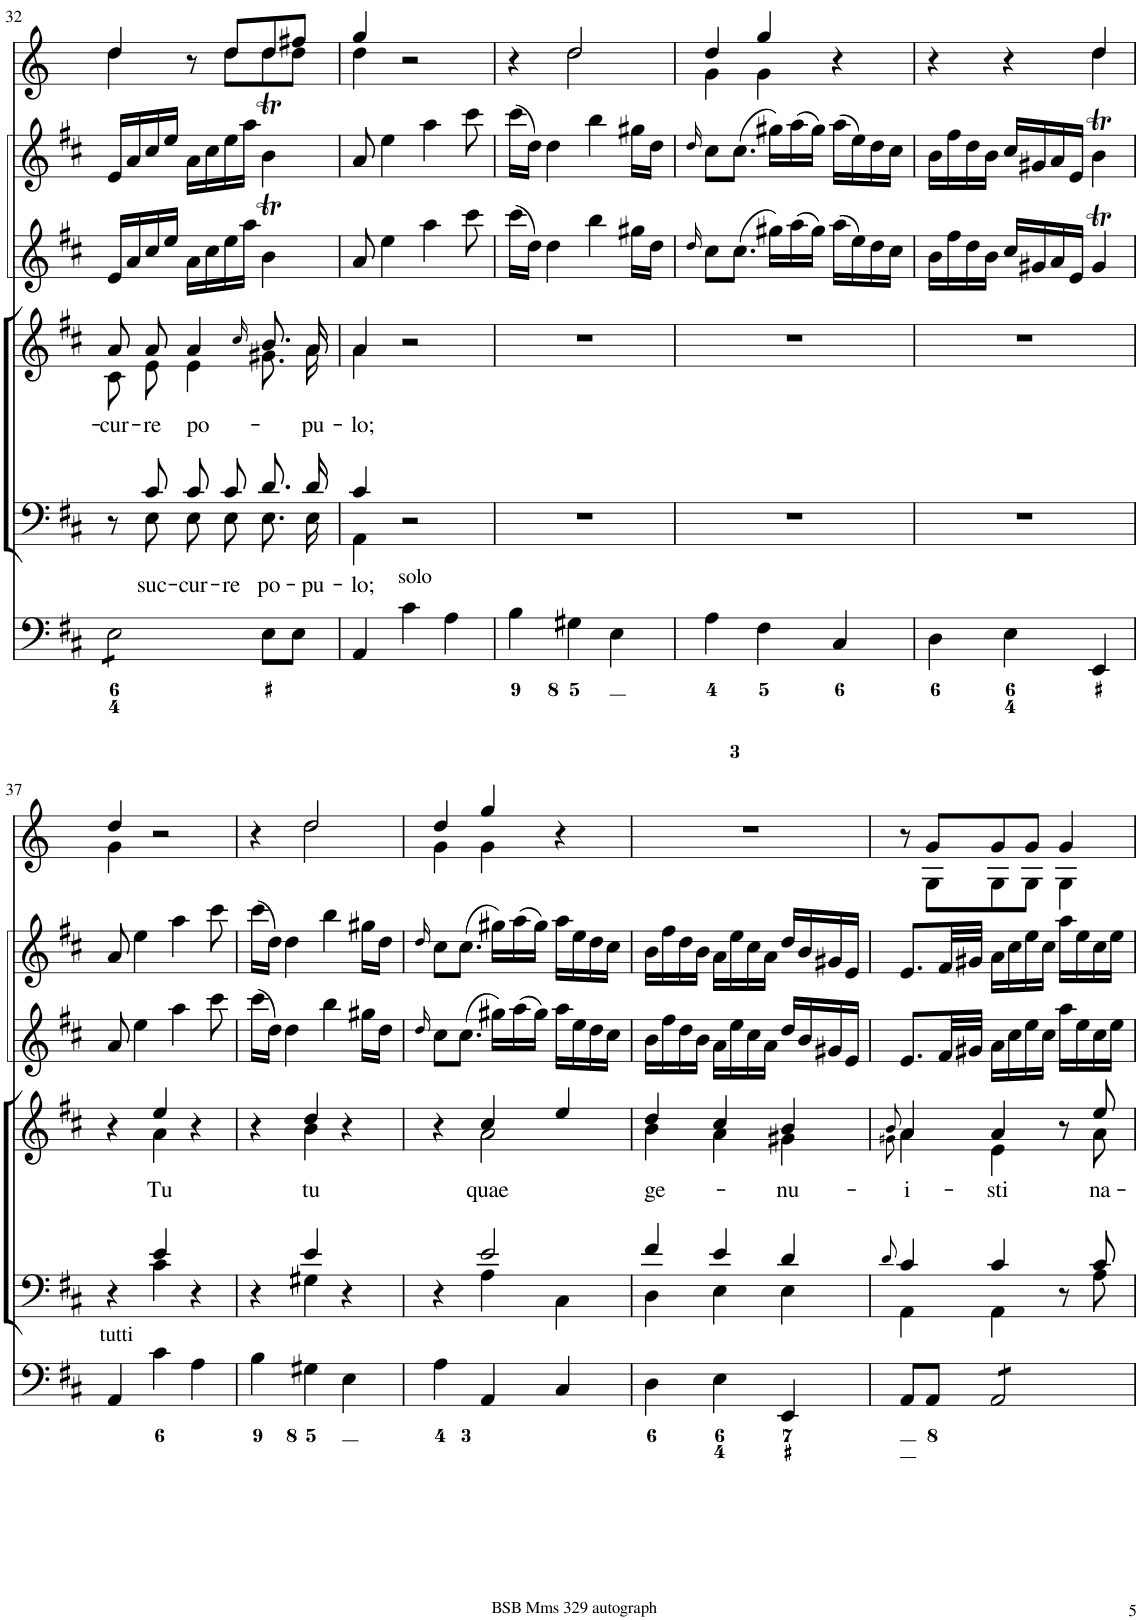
**kern	**kern	**text	**kern	**text	**kern	**kern	**kern
*part6	*part5	*part5	*part4	*part4	*part3	*part2	*part1
*staff6	*staff5	*staff5	*staff4	*staff4	*staff3	*staff2	*staff1
*I"Organ	*I"Voice	*	*I"Voice	*	*I"Violin	*I"Violini	*I"Clarini in D
*	*	*	*	*	*I'Vln	*I'Vln	*
!!LO:PB:g=z
*clefF4	*clefF4	*	*clefG2	*	*clefG2	*clefG2	*clefG2
*	*	*	*	*	*	*	*Trd-1c-2
*k[f#c#]	*k[f#c#]	*	*k[f#c#]	*	*k[f#c#]	*k[f#c#]	*k[]
*M3/4	*M3/4	*	*M3/4	*	*M3/4	*M3/4	*M3/4
=32	=32	=32	=32	=32	=32	=32	=32
*	*^	*	*	*	*	*	*
!	!	!	!	!	!LO:LY:b	!	!	!
*	*	*	*	*^	*	*	*	*^
*tremolo	*	*	*	*	*	*	*	*	*	*
8E\L	8r	8ryy	.	8a/L	8c#\L	-cur-	16e/LL	16e/LL	4dd/	4dd\
.	.	.	.	.	.	.	16a/	16a/	.	.
!	!	!	!LO:LY:b	!	!	!LO:LY:b	!	!	!	!
8E\	8c#/	8E\	suc-	8a/J	8e\J	-re	16cc#/	16cc#/	.	.
.	.	.	.	.	.	.	16ee/JJ	16ee/JJ	.	.
!	!	!	!LO:LY:b	!	!	!LO:LY:b	!	!	!	!
8E\	8c#/L	8E\L	-cur-	4a/	4e\	po-	16a\LL	16a\LL	8r	8ryy
.	.	.	.	.	.	.	16cc#\	16cc#\	.	.
!	!	!	!LO:LY:b	!	!	!	!	!	!	!
8E\J	8c#/J	8E\J	-re	.	.	.	16ee\	16ee\	8dd/L	8dd\L
*Xtremolo	*	*	*	*	*	*	*	*	*	*
.	.	.	.	.	.	.	16aa\JJ	16aa\JJ	.	.
.	.	.	.	16qcc#/	.	.	.	.	.	.
!	!	!	!LO:LY:b	!	!	!	!	!	!	!
8E\L	8.d/L	8.E\L	po-	8.b/L	8.g#X\L	.	4bT\	4bT\	8dd/	8dd\
8E\J	.	.	.	.	.	.	.	.	8ff#X/J	8dd\J
!	!	!	!LO:LY:b	!	!	!LO:LY:b	!	!	!	!
.	16d/Jk	16E\Jk	-pu-	16a/Jk	16a\Jk	-pu-	.	.	.	.
=33	=33	=33	=33	=33	=33	=33	=33	=33	=33	=33
!	!	!	!LO:LY:b	!	!	!LO:LY:b	!	!	!	!
4AA/	4c#/	4AA\	-lo;	4a/	4a\	-lo;	8a/	8a/	4gg/	4dd\
.	.	.	.	.	.	.	4ee\	4ee\	.	.
!LO:TX:a:t=solo	!	!	!	!	!	!	!	!	!	!
4c#\	2r	2ryy	.	2r	2ryy	.	.	.	2r	2ryy
.	.	.	.	.	.	.	4aa\	4aa\	.	.
4A\	.	.	.	.	.	.	.	.	.	.
.	.	.	.	.	.	.	8ccc#\	8ccc#\	.	.
*	*v	*v	*	*	*	*	*	*	*	*
*	*	*	*v	*v	*	*	*	*	*
=34	=34	=34	=34	=34	=34	=34	=34	=34
4B\	2.r	.	2.r	.	(16ccc#\LL	(16ccc#\LL	4r	4ryy
.	.	.	.	.	16dd\JJ)	16dd\JJ)	.	.
.	.	.	.	.	4dd\	4dd\	.	.
4G#X\	.	.	.	.	.	.	2dd/	2dd\
.	.	.	.	.	4bb\	4bb\	.	.
4E\	.	.	.	.	.	.	.	.
.	.	.	.	.	16gg#X\LL	16gg#X\LL	.	.
.	.	.	.	.	16dd\JJ	16dd\JJ	.	.
=35	=35	=35	=35	=35	=35	=35	=35	=35
.	.	.	.	.	16qdd/	16qdd/	.	.
4A\	2.r	.	2.r	.	8cc#\L	8cc#\L	4dd/	4g\
.	.	.	.	.	(8.cc#\J	(8.cc#\J	.	.
4F#\	.	.	.	.	.	.	4gg/	4g\
.	.	.	.	.	16gg#X\LL)	16gg#X\LL)	.	.
.	.	.	.	.	(16aa\	(16aa\	.	.
.	.	.	.	.	16gg#\JJ)	16gg#\JJ)	.	.
4C#/	.	.	.	.	(16aa\LL	(16aa\LL	4r	4ryy
.	.	.	.	.	16ee\)	16ee\)	.	.
.	.	.	.	.	16dd\	16dd\	.	.
.	.	.	.	.	16cc#\JJ	16cc#\JJ	.	.
=36	=36	=36	=36	=36	=36	=36	=36	=36
4D\	2.r	.	2.r	.	16b\LL	16b\LL	4r	2ryy
.	.	.	.	.	16ff#\	16ff#\	.	.
.	.	.	.	.	16dd\	16dd\	.	.
.	.	.	.	.	16b\JJ	16b\JJ	.	.
4E\	.	.	.	.	16cc#/LL	16cc#/LL	4r	.
.	.	.	.	.	16g#X/	16g#X/	.	.
.	.	.	.	.	16a/	16a/	.	.
.	.	.	.	.	16e/JJ	16e/JJ	.	.
4EE/	.	.	.	.	4g#t/	4bT\	4dd/	4dd\
!!LO:LB:g=z	!!
=37	=37	=37	=37	=37	=37	=37	=37	=37
*	*^	*	*^	*	*	*	*	*
!LO:TX:a:t=tutti	!	!	!	!	!	!	!	!	!	!
4AA/	4r	4ryy	.	4r	4ryy	.	8a/	8a/	4dd/	4g\
.	.	.	.	.	.	.	4ee\	4ee\	.	.
!	!	!	!	!	!	!LO:LY:b	!	!	!	!
4c#\	4e/	4c#\	.	4ee/	4a\	Tu	.	.	2r	2ryy
.	.	.	.	.	.	.	4aa\	4aa\	.	.
4A\	4r	4ryy	.	4r	4ryy	.	.	.	.	.
.	.	.	.	.	.	.	8ccc#\	8ccc#\	.	.
=38	=38	=38	=38	=38	=38	=38	=38	=38	=38	=38
4B\	4r	4ryy	.	4r	4ryy	.	(16ccc#\LL	(16ccc#\LL	4r	4ryy
.	.	.	.	.	.	.	16dd\JJ)	16dd\JJ)	.	.
.	.	.	.	.	.	.	4dd\	4dd\	.	.
!	!	!	!	!	!	!LO:LY:b	!	!	!	!
4G#X\	4e/	4G#X\	.	4dd/	4b\	tu	.	.	2dd/	2dd\
.	.	.	.	.	.	.	4bb\	4bb\	.	.
4E\	4r	4ryy	.	4r	4ryy	.	.	.	.	.
.	.	.	.	.	.	.	16gg#X\LL	16gg#X\LL	.	.
.	.	.	.	.	.	.	16dd\JJ	16dd\JJ	.	.
=39	=39	=39	=39	=39	=39	=39	=39	=39	=39	=39
.	.	.	.	.	.	.	16qdd/	16qdd/	.	.
4A\	4r	4ryy	.	4r	4ryy	.	8cc#\L	8cc#\L	4dd/	4g\
.	.	.	.	.	.	.	(8.cc#\J	(8.cc#\J	.	.
!	!	!	!	!	!	!LO:LY:b	!	!	!	!
4AA/	2e/	4A\	.	4cc#/	2a\	quae	.	.	4gg/	4g\
.	.	.	.	.	.	.	16gg#X\LL)	16gg#X\LL)	.	.
.	.	.	.	.	.	.	(16aa\	(16aa\	.	.
.	.	.	.	.	.	.	16gg#\JJ)	16gg#\JJ)	.	.
4C#/	.	4C#\	.	4ee/	.	.	16aa\LL	16aa\LL	4r	4ryy
.	.	.	.	.	.	.	16ee\	16ee\	.	.
.	.	.	.	.	.	.	16dd\	16dd\	.	.
.	.	.	.	.	.	.	16cc#\JJ	16cc#\JJ	.	.
*	*	*	*	*	*	*	*	*	*v	*v
=40	=40	=40	=40	=40	=40	=40	=40	=40	=40
!	!	!	!	!	!	!LO:LY:b	!	!	!
4D\	4f#/	4D\	.	4dd/	4b\	ge-	16b\LL	16b\LL	2.r
.	.	.	.	.	.	.	16ff#\	16ff#\	.
.	.	.	.	.	.	.	16dd\	16dd\	.
.	.	.	.	.	.	.	16b\JJ	16b\JJ	.
4E\	4e/	4E\	.	4cc#/	4a\	.	16a\LL	16a\LL	.
.	.	.	.	.	.	.	16ee\	16ee\	.
.	.	.	.	.	.	.	16cc#\	16cc#\	.
.	.	.	.	.	.	.	16a\JJ	16a\JJ	.
!	!	!	!	!	!	!LO:LY:b	!	!	!
4EE/	4d/	4E\	.	4b/	4g#X\	nu-	16dd/LL	16dd/LL	.
.	.	.	.	.	.	.	16b/	16b/	.
.	.	.	.	.	.	.	16g#X/	16g#X/	.
.	.	.	.	.	.	.	16e/JJ	16e/JJ	.
=41	=41	=41	=41	=41	=41	=41	=41	=41	=41
.	8qd/	.	.	8qb/	8qg#X\	.	.	.	.
!	!	!	!	!	!	!LO:LY:b	!	!	!
*	*	*	*	*	*	*	*	*	*^
8AA/L	4c#/	4AA\	.	4a/	4a\	-i-	8.e/L	8.e/L	8r	8ryy
8AA/J	.	.	.	.	.	.	.	.	8g/L	8G\L
.	.	.	.	.	.	.	32f#/LL	32f#/LL	.	.
.	.	.	.	.	.	.	32g#X/JJJ	32g#X/JJJ	.	.
!	!	!	!	!	!	!LO:LY:b	!	!	!	!
*tremolo	*	*	*	*	*	*	*	*	*	*
8AA/L	4c#/	4AA\	.	4a/	4e\	-sti	16a\LL	16a\LL	8g/	8G\
.	.	.	.	.	.	.	16cc#\	16cc#\	.	.
8AA/	.	.	.	.	.	.	16ee\	16ee\	8g/J	8G\J
.	.	.	.	.	.	.	16cc#\JJ	16cc#\JJ	.	.
8AA/	8r	8ryy	.	8r	8ryy	.	16aa\LL	16aa\LL	4g/	4G\
.	.	.	.	.	.	.	16ee\	16ee\	.	.
!	!	!	!	!	!	!LO:LY:b	!	!	!	!
8AA/J	8c#/	8A\	.	8ee/	8a\	na-	16cc#\	16cc#\	.	.
*Xtremolo	*	*	*	*	*	*	*	*	*	*
.	.	.	.	.	.	.	16ee\JJ	16ee\JJ	.	.
*	*v	*v	*	*	*	*	*	*	*v	*v
*	*	*	*v	*v	*	*	*	*
=	=	=	=	=	=	=	=
*-	*-	*-	*-	*-	*-	*-	*-
